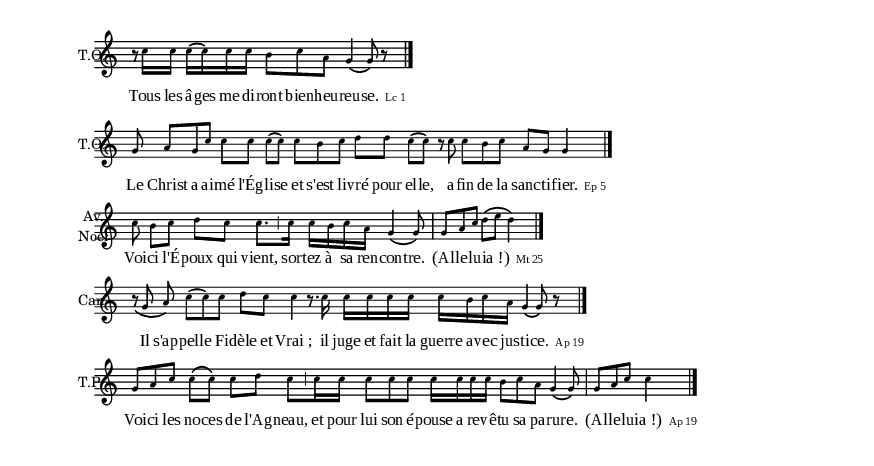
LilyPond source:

\version "2.14.0"
\include "definitions.ly"
%\markup {  \hspace #-10 \fill-line { "Psalm 44" "Mode 8" \null \null } }
\noPageBreak
\relative a' { 
	\new Staff {
		\cadenzaOn
		\set Staff.instrumentName = \markup{ \center-column {T.O.} }
		
		r8 c16[ c] c[\( c\) c c] \times 2/3 { b8[ c  a] } g4\( g8\) r 
		
		
		
		\endBar
	}

	\addlyrics {
		Tous les â -- ges me di -- ront bien -- heu -- reu -- se.
 		\markup { \citation #"Lc 1" } }
	
	
}
\relative a' { 
	\new Staff {
		\cadenzaOn
		\set Staff.instrumentName = \markup{ \center-column { T.O. } }
		
		g8 \times 2/3 { a[ g  c] } c[ c] c[\( c\)] \times 2/3 { c[ b  c] } d[ d] c[\( c\)]
		\pespace
		r8 c \times 2/3 { c[ b  c] } a[ g] g4
		
		
		
		\endBar
	}

	\addlyrics {
		Le Christ a ai -- mé l'Ég -- li -- se et s'est li -- vré pour el -- le, a -- fin de la sanc -- ti -- fier.
 		\markup { \citation #"Ep 5" } }
	
	
}
\relative a' { 
	\new Staff {
		\cadenzaOn
		\set Staff.instrumentName = \markup{ \center-column {Av. Noël} }
		
		c8 b[ c] d[ c] c8.[ \cesure c16] c[ b c a] g4\( g8\)
		
\barre 
\times 2/3 { g8[ a  c] } d[\( e] d4\)
		
		
		
		\endBar
	}

	\addlyrics {
		Voi -- ci l'É -- poux qui vient, sor -- tez à  sa ren -- con -- "tre. " "(Al" -- le -- lu -- "ia !)" _ _
 		\markup { \citation #"Mt 25" } }
	
	


}
\relative a' { 
	\new Staff {
		\cadenzaOn
		\set Staff.instrumentName = \markup{ \center-column { Car. } }
		\times 2/3 { r8_\( g a\) }
		\times 2/3 { c[\( c\) c] }
		d[ c]
		c4
		\pespace 	
		r8. \espall c16
		c[ c c c]
		c[ b c a]
		g4\( g8\) r
		
		\endBar
	}

	\addlyrics {
		Il s'ap -- pel -- le Fi -- dèle et "Vrai ;" il juge et fait la guerre a -- vec jus -- ti -- ce.
 		\markup { \citation #"Ap 19" } }
	
	
}
\relative a' { 
	\new Staff {
		\cadenzaOn
		\set Staff.instrumentName = \markup{ \center-column { T.P. } }
		
		\times 2/3 {g8[ a c]} c[\( c\)] c[ d] \times 2/3 { c[
		\cesure c16 c] }
		
		\times 2/3 { c8[ c  c] }
		c16[ c c c] \times 2/3 {b8[ c a]} g4\( g8\) 
		
\barre 
		\times 2/3 {g8[ a c]} 
		c4
		
		
		\endBar
	}

	\addlyrics {
		Voi -- ci les no -- ces de l'Ag -- neau, et pour lui son é -- pouse a re -- vê -- tu sa pa -- ru -- "re. " "(Al" -- le -- lu -- "ia !)"
 		\markup { \citation #"Ap 19" } }
	
	
}
